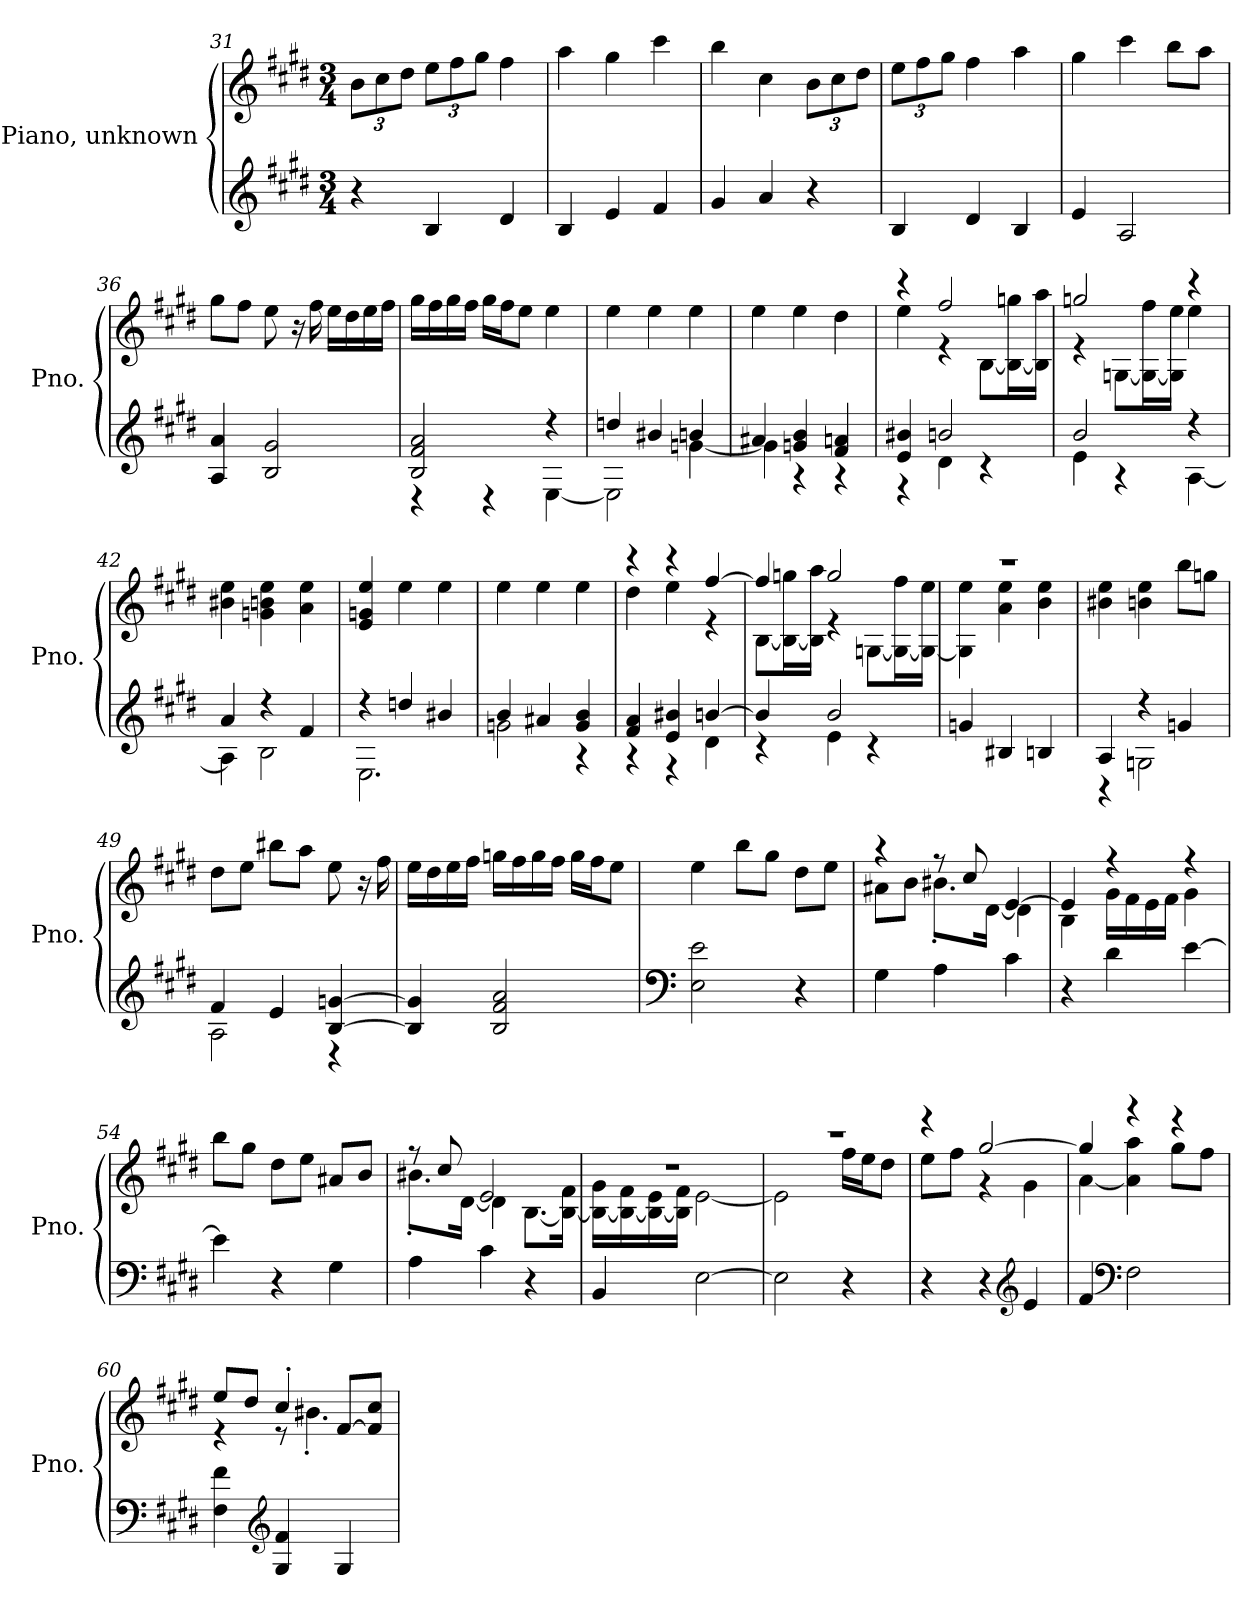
**kern	**kern
*part1	*part1
*staff2	*staff1
*I"Piano, unknown	*
*I'Pno.	*
*clefG2	*clefG2
*k[f#c#g#d#]	*k[f#c#g#d#]
*M3/4	*M3/4
*	*Xbrackettup
=31	=31
4r	12b\L
.	12cc#\
.	12dd#\J
4B/	12ee\L
.	12ff#\
.	12gg#\J
4d#/	4ff#\
!!LO:PB:g=z
=32	=32
4B/	4aa\
4e/	4gg#\
4f#/	4ccc#\
=33	=33
4g#/	4bb\
4a/	4cc#\
4r	12b\L
.	12cc#\
.	12dd#\J
=34	=34
4B/	12ee\L
.	12ff#\
.	12gg#\J
4d#/	4ff#\
4B/	4aa\
=35	=35
4e/	4gg#\
2A/	4ccc#\
.	8bb\L
.	8aa\J
=36	=36
4A/ 4a/	8gg#\L
.	8ff#\J
2B/ 2g#/	8ee\
.	16r
.	16ff#\
.	16ee\LL
.	16dd#\
.	16ee\
.	16ff#\JJ
=37	=37
*^	*
2B/ 2f#/ 2a/	4r	16gg#\LL
.	.	16ff#\
.	.	16gg#\
.	.	16ff#\JJ
.	4r	16gg#\LL
.	.	16ff#\J
.	.	8ee\J
4r	[4E\	4ee\
!!LO:LB:g=z
=38	=38	=38
4ddn/	2E\]	4ee\
4b#X/	.	4ee\
4bn/	[4gn\	4ee\
=39	=39	=39
4a#X/	4g\]	4ee\
4gn/ 4b/	4r	4ee\
4f#/ 4an/	4r	4dd#\
=40	=40	=40
*	*	*^
4e/ 4b#X/	4r	4r	4ee\
2bn/	4d#\	2ff#/	4r
.	4r	.	[8B\L
.	.	.	16B\_ 16ggn\L
.	.	.	16B\] 16aa\JJ
=41	=41	=41	=41
2b/	4e\	2ggn/	4r
.	4r	.	[8Gn\L
.	.	.	16G\_ 16ff#\L
.	.	.	16G\] 16ee\JJ
4r	[4A\	4r	4ee\
*	*	*v	*v
=42	=42	=42
4a/	4A\]	4b#X\ 4ee\
4r	2B\	4gn\ 4bn\ 4ee\
4f#/	.	4a\ 4ee\
=43	=43	=43
4r	2.E\	4e/ 4gn/ 4ee/
4ddn/	.	4ee\
4b#X/	.	4ee\
!!LO:LB:g=z
=44	=44	=44
4b/	2gn\	4ee\
4a#X/	.	4ee\
4g/ 4b/	4r	4ee\
=45	=45	=45
*	*	*^
4f#/ 4a/	4r	4r	4dd#\
4e/ 4b#X/	4r	4r	4ee\
[4bn/	4d#\	[4ff#/	4r
=46	=46	=46	=46
4b/]	4r	4ff#/]	[8B\L
.	.	.	16B\_ 16ggn\L
.	.	.	16B\] 16aa\JJ
2b/	4e\	2gg/	4r
.	4r	.	[8Gn\L
.	.	.	16G\_ 16ff#\L
.	.	.	16G\_ 16ee\JJ
*v	*v	*	*
=47	=47	=47
4gn/	2.r	4G\] 4ee\
4B#X/	.	4a\ 4ee\
4Bn/	.	4b\ 4ee\
*	*v	*v
=48	=48
*^	*
4A/	4r	4b#X\ 4ee\
4r	2Gn\	4bn\ 4ee\
4gn/	.	8bb\L
.	.	8ggn\J
!!LO:LB:g=z
=49	=49	=49
4f#/	2A\	8dd#\L
.	.	8ee\J
4e/	.	8bb#X\L
.	.	8aa\J
[4B/ [4gn/	4r	8ee\
.	.	16r
.	.	16ff#\
*v	*v	*
=50	=50
4B/] 4g/]	16ee\LL
.	16dd#\
.	16ee\
.	16ff#\JJ
2B/ 2f#/ 2a/	16ggn\LL
.	16ff#\
.	16gg\
.	16ff#\JJ
.	16gg\LL
.	16ff#\J
.	8ee\J
=51	=51
*clefF4	*
2E\ 2e\	4ee\
.	8bb\L
.	8gg#\J
4r	8dd#\L
.	8ee\J
=52	=52
*	*^
4G#\	4r	8a#X\L
.	.	8b\J
4A\	8r	8.b#X'\L
.	8cc#/	.
.	.	[16d#\Jk
4c#\	[4e/	4d#\]
!!LO:LB:g=z	!!
=53	=53	=53
4r	4e/]	4B\
4d#\	4r	16g#\LL
.	.	16f#\
.	.	16e\
.	.	16f#\JJ
[4e\	4r	4g#\
*	*v	*v
=54	=54
4e\]	8bb\L
.	8gg#\J
4r	8dd#\L
.	8ee\J
4G#\	8a#X/L
.	8b/J
=55	=55
*	*^
4A\	8r	8.b#X'\L
.	8cc#/	.
.	.	[16d#\Jk
4c#\	2e/	4d#\]
4r	.	[8.B\L
.	.	16B\_ 16f#\Jk
=56	=56	=56
4BB/	2.r	16B\_ 16g#\LL
.	.	16B\_ 16f#\
.	.	16B\_ 16e\
.	.	16B\] 16f#\JJ
[2E\	.	[2e\
=57	=57	=57
2E\]	2.r	2e\]
4r	.	16ff#\LL
.	.	16ee\J
.	.	8dd#\J
!!LO:LB:g=z	!!
=58	=58	=58
4r	4r	8ee\L
.	.	8ff#\J
4r	[2gg#/	4r
*clefG2	*	*
4e/	.	4g#\
=59	=59	=59
4f#/	4gg#/]	[4a\
*clefF4	*	*
2F#\	4r	4a\] 4aa\
.	4r	8gg#\L
.	.	8ff#\J
=60	=60	=60
4F#\ 4f#\	8ee/L	4r
.	8dd#/J	.
*clefG2	*	*
4G#/ 4f#/	4cc#'/	8r
.	.	4.b#X'\
4G#/	[8f#/L	.
.	8f#/] 8cc#/J	.
*	*v	*v
=	=
*-	*-
